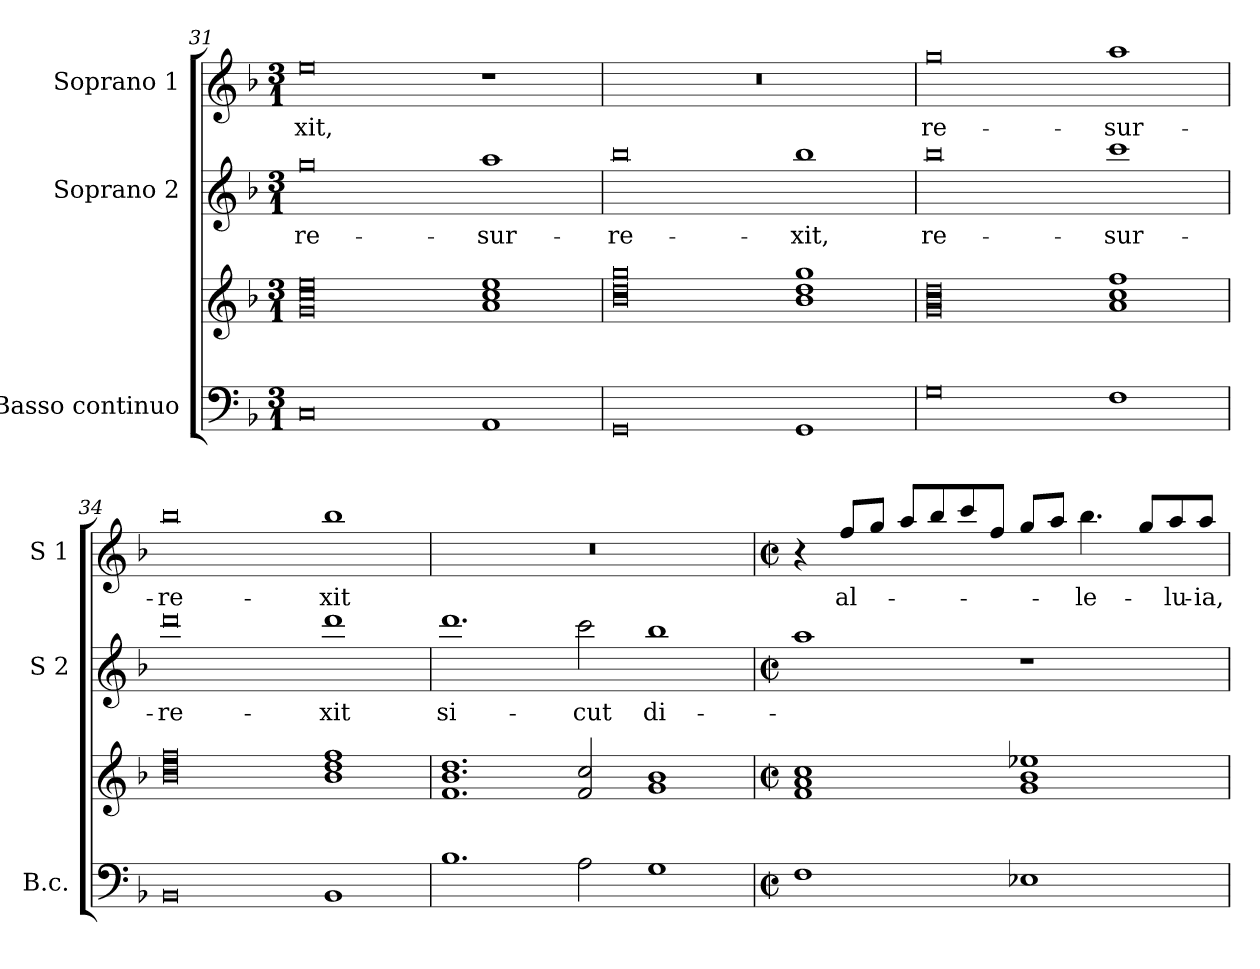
**kern	**kern	**kern	**text	**kern	**text
*part3	*part3	*part2	*part2	*part1	*part1
*staff4	*staff3	*staff2	*staff2	*staff1	*staff1
*I"Basso continuo	*	*I"Soprano 2	*	*I"Soprano 1	*
*I'B.c.	*	*I'S 2	*	*I'S 1	*
*clefF4	*clefG2	*clefG2	*	*clefG2	*
*	*	*ITrd7c12	*	*ITrd7c12	*
*k[b-]	*k[b-]	*k[b-]	*	*k[b-]	*
*F:	*F:	*F:	*	*F:	*
*M3/1	*M3/1	*M3/1	*	*M3/1	*
=31	=31	=31	=31	=31	=31
!	!	!	!LO:LY:b	!	!
!	!	!	!	!	!LO:LY:b
0C	0g 0cc 0ee	0g	re-	0e	-xit,
!	!	!	!LO:LY:b	!	!
1AA	1a 1cc 1ee	1a	-sur-	1r	.
!!LO:PB:g=z
=32	=32	=32	=32	=32	=32
!	!	!	!LO:LY:b	!	!
0GG	0b- 0dd 0gg	0b-	-re-	0.r	.
!	!	!	!LO:LY:b	!	!
1GG	1b- 1dd 1gg	1b-	-xit,	.	.
=33	=33	=33	=33	=33	=33
!	!	!	!LO:LY:b	!	!
!	!	!	!	!	!LO:LY:b
0G	0g 0b- 0dd	0b-	re-	0g	re-
!	!	!	!LO:LY:b	!	!
!	!	!	!	!	!LO:LY:b
1F	1a 1cc 1ff	1cc	-sur-	1a	-sur-
=34	=34	=34	=34	=34	=34
!	!	!	!LO:LY:b	!	!
!	!	!	!	!	!LO:LY:b
0BB-	0b- 0dd 0ff	0dd	-re-	0b-	-re-
!	!	!	!LO:LY:b	!	!
!	!	!	!	!	!LO:LY:b
1BB-	1b- 1dd 1ff	1dd	-xit	1b-	-xit
=35	=35	=35	=35	=35	=35
!	!	!	!LO:LY:b	!	!
1.B-	1.f 1.b- 1.dd	1.dd	si-	0.r	.
!	!	!	!LO:LY:b	!	!
2A\	2f/ 2cc/	2cc\	-cut	.	.
!	!	!	!LO:LY:b	!	!
1G	1g 1b-	1b-	di-	.	.
=36	=36	=36	=36	=36	=36
*M2/2	*M2/2	*M2/2	*	*M2/2	*
*met(c|)	*met(c|)	*met(c|)	*	*met(c|)	*
1F	1f 1a 1cc	1a	.	4r	.
!	!	!	!	!	!LO:LY:b
.	.	.	.	8f/L	al-
.	.	.	.	8g/J	.
.	.	.	.	8a/L	.
.	.	.	.	8b-/	.
.	.	.	.	8cc/	.
.	.	.	.	8f/J	.
1E-X	1g 1b- 1ee-X	1r	.	8g/L	.
.	.	.	.	8a/J	.
!	!	!	!	!	!LO:LY:b
.	.	.	.	4.b-\	-le-
.	.	.	.	8g/L	.
!	!	!	!	!	!LO:LY:b
.	.	.	.	8a/	-lu-
!	!	!	!	!	!LO:LY:b
.	.	.	.	8a/J	-ia,
=	=	=	=	=	=
*-	*-	*-	*-	*-	*-
